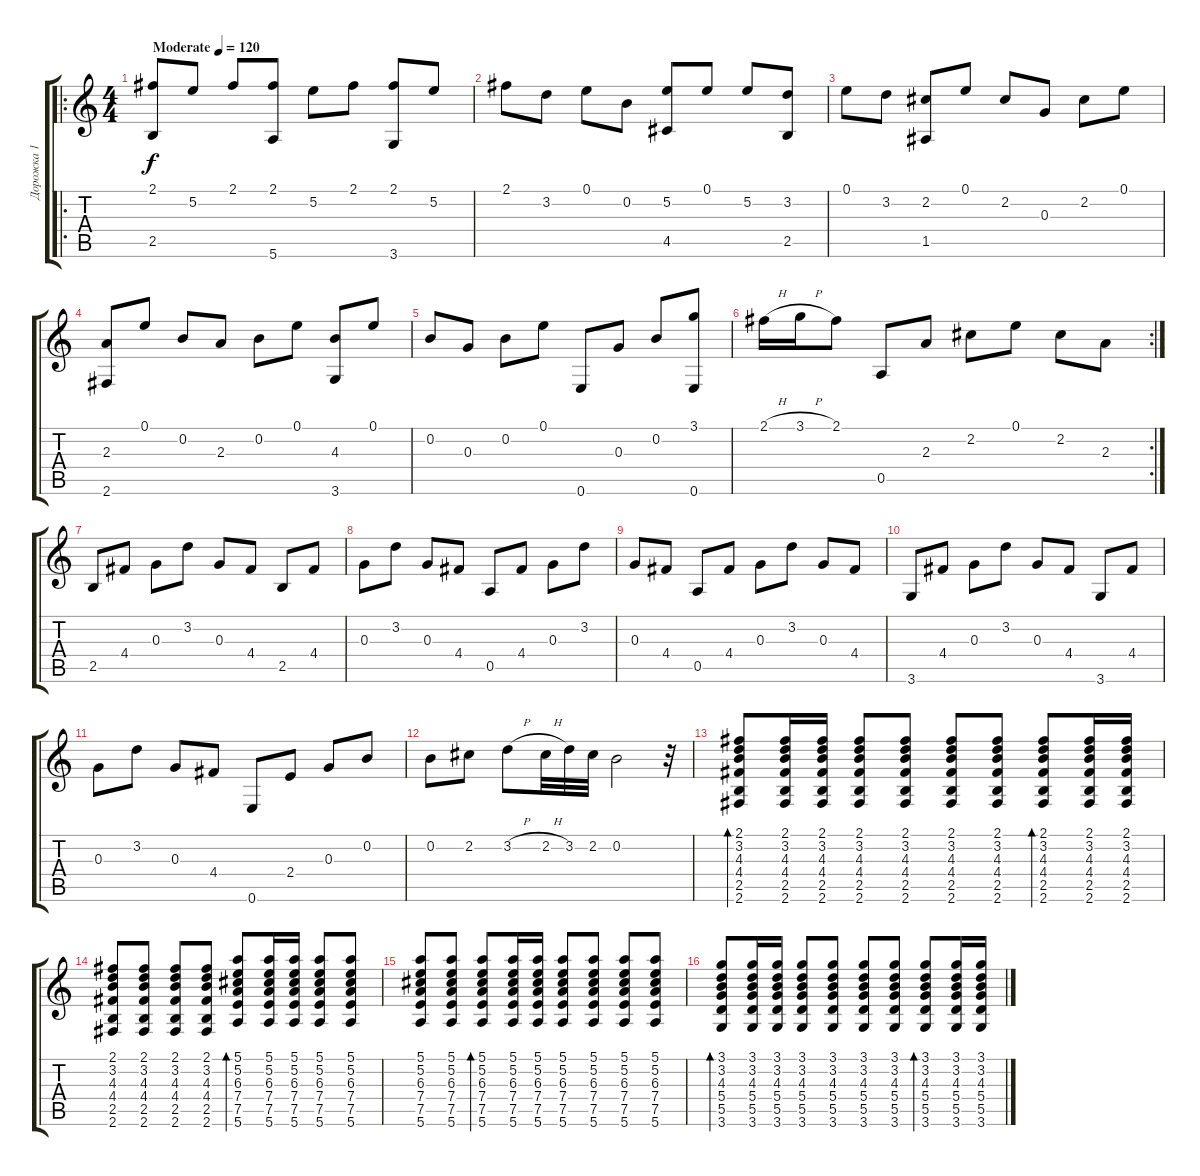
\track ("Дорожка 1" "Дорожка 1") {instrument acousticguitarnylon}
\staff {score tabs}
\tuning (E4 B3 G3 D3 A2 E2) {hide}
\ro
\ts (4 4)
\tempo (120 "Moderate")
\clef g2
\ks c
(2.1 2.5).8{dy f instrument acousticguitarnylon} 5.2.8 2.1.8 (2.1 5.6).8 5.2.8 2.1.8 (2.1 3.6).8 5.2.8 |
2.1.8 3.2.8 0.1.8 0.2.8 (5.2 4.5).8 0.1.8 5.2.8 (3.2 2.5).8 |
0.1.8 3.2.8 (2.2 1.5).8 0.1.8 2.2.8 0.3.8 2.2.8 0.1.8 |
(2.3 2.6).8 0.1.8 0.2.8 2.3.8 0.2.8 0.1.8 (4.3 3.6).8 0.1.8 |
0.2.8 0.3.8 0.2.8 0.1.8 0.6.8 0.3.8 0.2.8 (3.1 0.6).8 |
\rc 2
2.1{h}.16 3.1{h}.16 2.1.8 0.5.8 2.3.8 2.2.8 0.1.8 2.2.8 2.3.8 |
2.5.8 4.4.8 0.3.8 3.2.8 0.3.8 4.4.8 2.5.8 4.4.8 |
0.3.8 3.2.8 0.3.8 4.4.8 0.5.8 4.4.8 0.3.8 3.2.8 |
0.3.8 4.4.8 0.5.8 4.4.8 0.3.8 3.2.8 0.3.8 4.4.8 |
3.6.8 4.4.8 0.3.8 3.2.8 0.3.8 4.4.8 3.6.8 4.4.8 |
0.3.8 3.2.8 0.3.8 4.4.8 0.6.8 2.4.8 0.3.8 0.2.8 |
0.2.8 2.2.8 3.2{h}.8 2.2{h}.32 3.2.32 2.2.32 0.2.2 r.32 |
(2.1 3.2 4.3 4.4 2.5 2.6).8{bd 30} (2.1 3.2 4.3 4.4 2.5 2.6).16 (2.1 3.2 4.3 4.4 2.5 2.6).16 (2.1 3.2 4.3 4.4 2.5 2.6).8 (2.1 3.2 4.3 4.4 2.5 2.6).8 (2.1 3.2 4.3 4.4 2.5 2.6).8 (2.1 3.2 4.3 4.4 2.5 2.6).8 (2.1 3.2 4.3 4.4 2.5 2.6).8{bd 30} (2.1 3.2 4.3 4.4 2.5 2.6).16 (2.1 3.2 4.3 4.4 2.5 2.6).16 |
(2.1 3.2 4.3 4.4 2.5 2.6).8 (2.1 3.2 4.3 4.4 2.5 2.6).8 (2.1 3.2 4.3 4.4 2.5 2.6).8 (2.1 3.2 4.3 4.4 2.5 2.6).8 (5.1 5.2 6.3 7.4 7.5 5.6).8{bd 30} (5.1 5.2 6.3 7.4 7.5 5.6).16 (5.1 5.2 6.3 7.4 7.5 5.6).16 (5.1 5.2 6.3 7.4 7.5 5.6).8 (5.1 5.2 6.3 7.4 7.5 5.6).8 |
(5.1 5.2 6.3 7.4 7.5 5.6).8 (5.1 5.2 6.3 7.4 7.5 5.6).8 (5.1 5.2 6.3 7.4 7.5 5.6).8{bd 30} (5.1 5.2 6.3 7.4 7.5 5.6).16 (5.1 5.2 6.3 7.4 7.5 5.6).16 (5.1 5.2 6.3 7.4 7.5 5.6).8 (5.1 5.2 6.3 7.4 7.5 5.6).8 (5.1 5.2 6.3 7.4 7.5 5.6).8 (5.1 5.2 6.3 7.4 7.5 5.6).8 |
(3.1 3.2 4.3 5.4 5.5 3.6).8{bd 30} (3.1 3.2 4.3 5.4 5.5 3.6).16 (3.1 3.2 4.3 5.4 5.5 3.6).16 (3.1 3.2 4.3 5.4 5.5 3.6).8 (3.1 3.2 4.3 5.4 5.5 3.6).8 (3.1 3.2 4.3 5.4 5.5 3.6).8 (3.1 3.2 4.3 5.4 5.5 3.6).8 (3.1 3.2 4.3 5.4 5.5 3.6).8{bd 30} (3.1 3.2 4.3 5.4 5.5 3.6).16 (3.1 3.2 4.3 5.4 5.5 3.6).16
